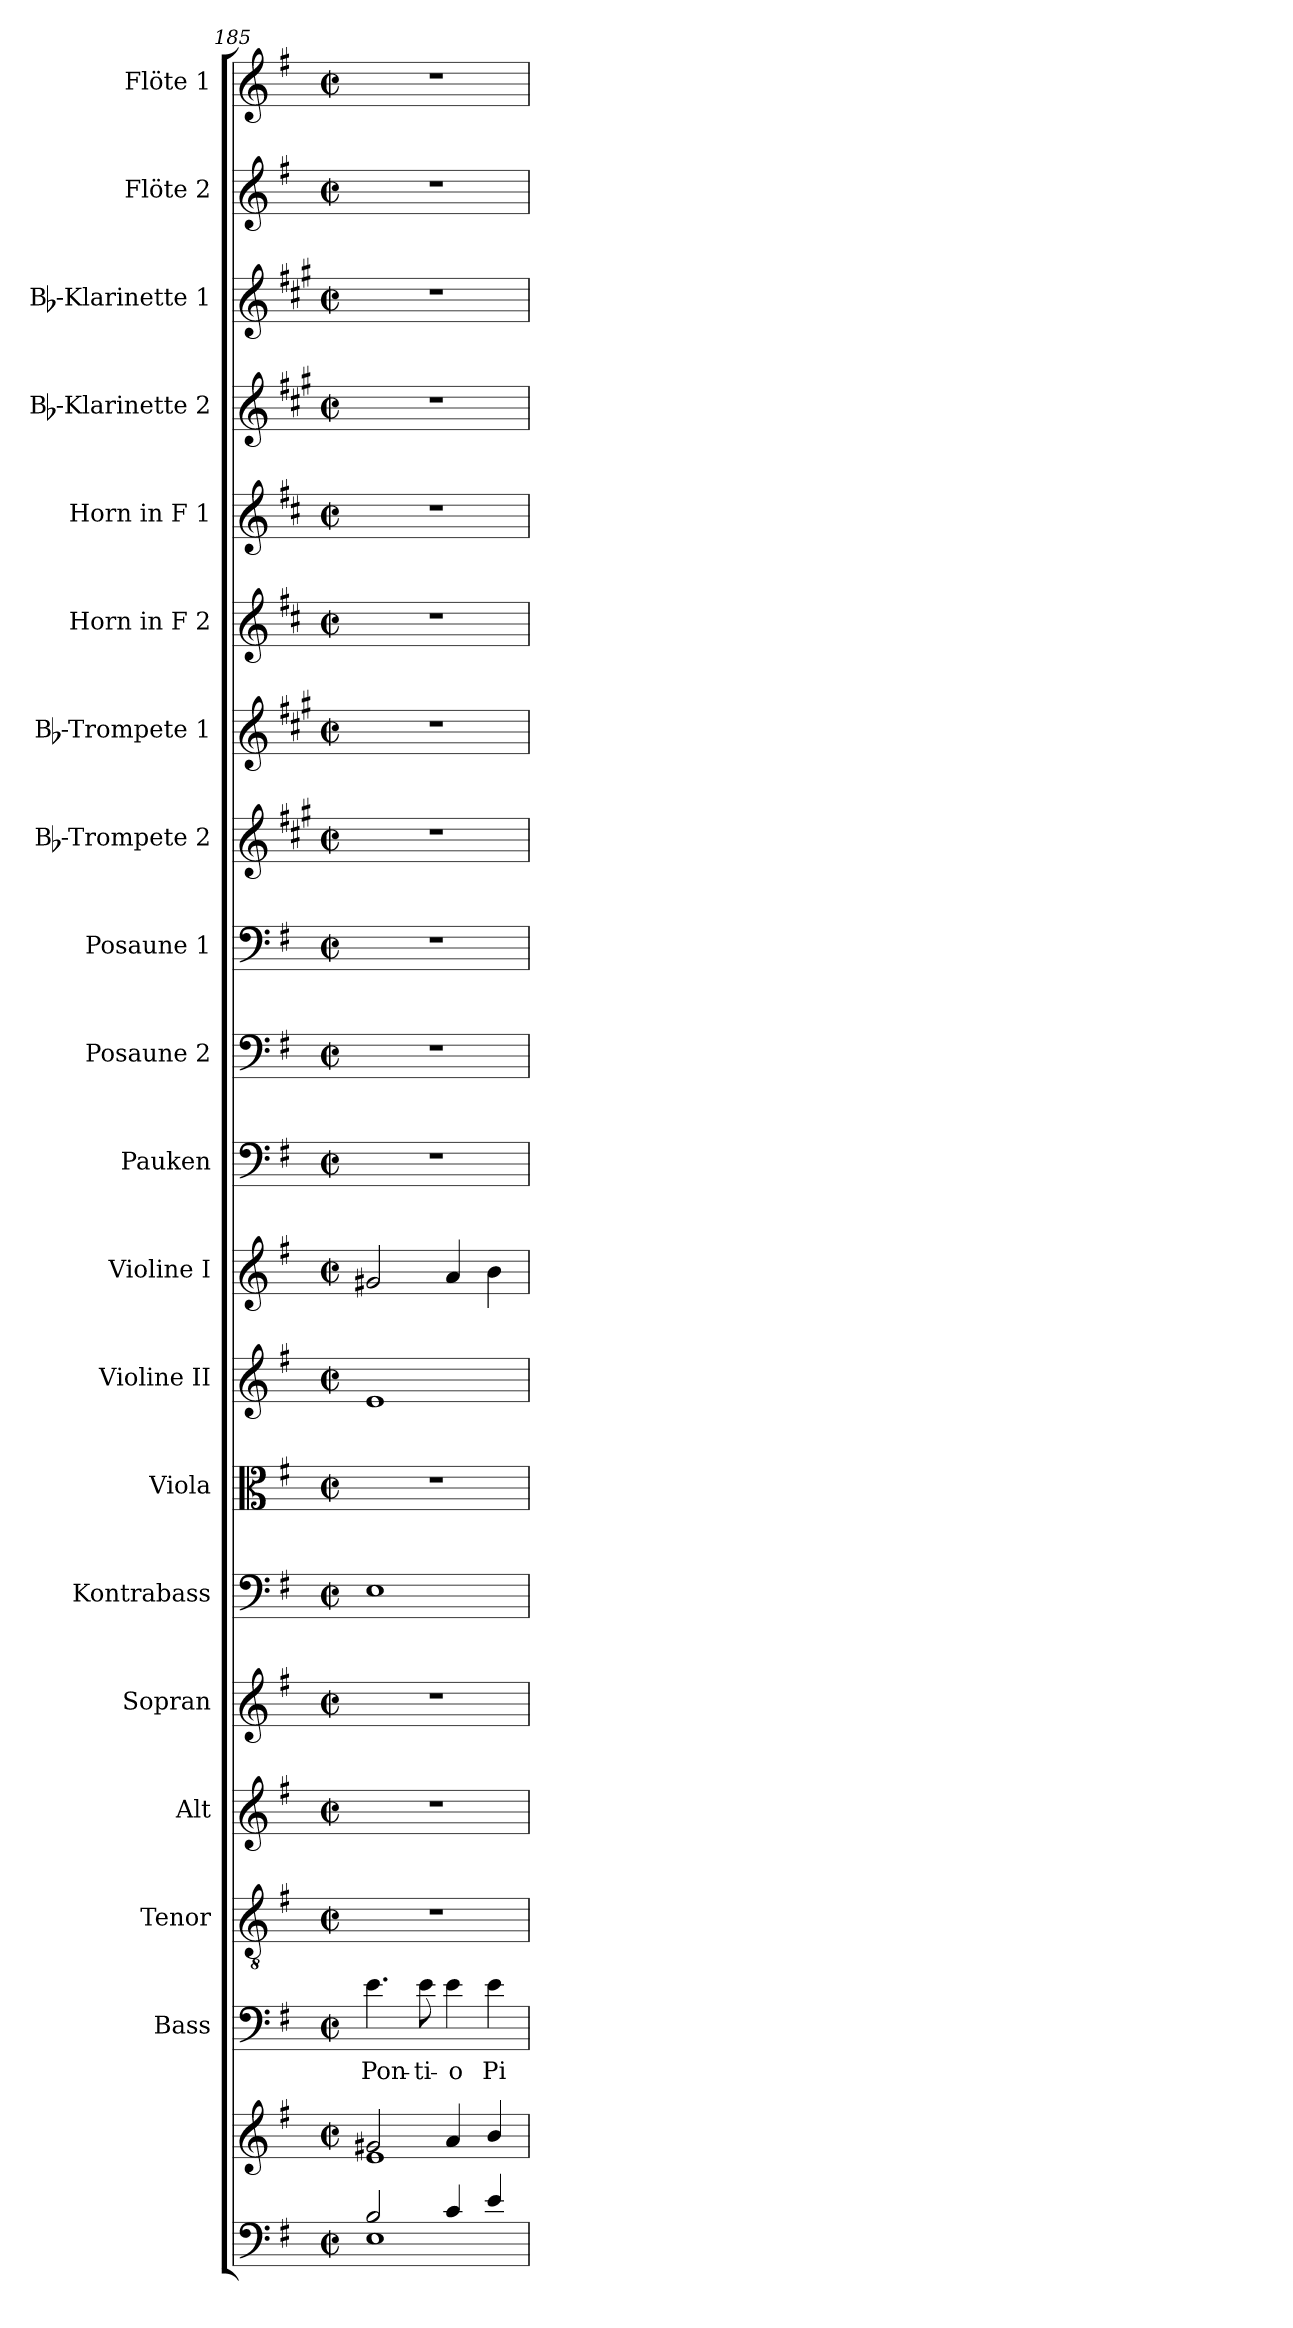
**kern	**kern	**kern	**text	**kern	**kern	**kern	**kern	**kern	**kern	**kern	**kern	**kern	**kern	**kern	**kern	**kern	**kern	**kern	**kern	**kern	**kern
*part20	*part20	*part19	*part19	*part18	*part17	*part16	*part15	*part14	*part13	*part12	*part11	*part10	*part9	*part8	*part7	*part6	*part5	*part4	*part3	*part2	*part1
*staff21	*staff20	*staff19	*staff19	*staff18	*staff17	*staff16	*staff15	*staff14	*staff13	*staff12	*staff11	*staff10	*staff9	*staff8	*staff7	*staff6	*staff5	*staff4	*staff3	*staff2	*staff1
*	*	*I"Bass	*	*I"Tenor	*I"Alt	*I"Sopran	*I"Kontrabass	*I"Viola	*I"Violine II	*I"Violine I	*I"Pauken	*I"Posaune 2	*I"Posaune 1	*I"Bb-Trompete 2	*I"Bb-Trompete 1	*I"Horn in F 2	*I"Horn in F 1	*I"Bb-Klarinette 2	*I"Bb-Klarinette 1	*I"Flöte 2	*I"Flöte 1
*	*	*I'B.	*	*I'T.	*I'A.	*I'S.	*I'Kb.	*I'Vla.	*I'Vl. II	*I'Vl. I	*I'Pk.	*I'Pos. 2	*I'Pos. 1	*I'Bb Trp. 2	*I'Bb Trp. 1	*	*	*I'Bb Kl. 2	*I'Bb Kl. 1	*I'Fl. 2	*I'Fl. 1
!!LO:PB:g=z
*clefF4	*clefG2	*clefF4	*	*clefGv2	*clefG2	*clefG2	*clefF4	*clefC3	*clefG2	*clefG2	*clefF4	*clefF4	*clefF4	*clefG2	*clefG2	*clefG2	*clefG2	*clefG2	*clefG2	*clefG2	*clefG2
*	*	*	*	*	*	*	*ITrd7c12	*	*	*	*	*	*	*ITrd1c2	*ITrd1c2	*ITrd4c7	*ITrd4c7	*ITrd1c2	*ITrd1c2	*	*
*k[f#]	*k[f#]	*k[f#]	*	*k[f#]	*k[f#]	*k[f#]	*k[f#]	*k[f#]	*k[f#]	*k[f#]	*k[f#]	*k[f#]	*k[f#]	*k[f#]	*k[f#]	*k[f#]	*k[f#]	*k[f#]	*k[f#]	*k[f#]	*k[f#]
*G:	*G:	*G:	*	*G:	*G:	*G:	*G:	*G:	*G:	*G:	*G:	*G:	*G:	*G:	*G:	*G:	*G:	*G:	*G:	*G:	*G:
*M2/2	*M2/2	*M2/2	*	*M2/2	*M2/2	*M2/2	*M2/2	*M2/2	*M2/2	*M2/2	*M2/2	*M2/2	*M2/2	*M2/2	*M2/2	*M2/2	*M2/2	*M2/2	*M2/2	*M2/2	*M2/2
*met(c|)	*met(c|)	*met(c|)	*	*met(c|)	*met(c|)	*met(c|)	*met(c|)	*met(c|)	*met(c|)	*met(c|)	*met(c|)	*met(c|)	*met(c|)	*met(c|)	*met(c|)	*met(c|)	*met(c|)	*met(c|)	*met(c|)	*met(c|)	*met(c|)
=185	=185	=185	=185	=185	=185	=185	=185	=185	=185	=185	=185	=185	=185	=185	=185	=185	=185	=185	=185	=185	=185
*^	*^	*	*	*	*	*	*	*	*	*	*	*	*	*	*	*	*	*	*	*	*
!	!	!	!	!	!LO:LY:b	!	!	!	!	!	!	!	!	!	!	!	!	!	!	!	!	!	!
2B/	1E	2g#X/	1e	4.e\	Pon-	1r	1r	1r	1EE	1r	1e	2g#X/	1r	1r	1r	1r	1r	1r	1r	1r	1r	1r	1r
!	!	!	!	!	!LO:LY:b	!	!	!	!	!	!	!	!	!	!	!	!	!	!	!	!	!	!
.	.	.	.	8e\	-ti-	.	.	.	.	.	.	.	.	.	.	.	.	.	.	.	.	.	.
!	!	!	!	!	!LO:LY:b	!	!	!	!	!	!	!	!	!	!	!	!	!	!	!	!	!	!
4c/	.	4a/	.	4e\	-o	.	.	.	.	.	.	4a/	.	.	.	.	.	.	.	.	.	.	.
!	!	!	!	!	!LO:LY:b	!	!	!	!	!	!	!	!	!	!	!	!	!	!	!	!	!	!
4e/	.	4b/	.	4e\	Pi-	.	.	.	.	.	.	4b\	.	.	.	.	.	.	.	.	.	.	.
*v	*v	*	*	*	*	*	*	*	*	*	*	*	*	*	*	*	*	*	*	*	*	*	*
*	*v	*v	*	*	*	*	*	*	*	*	*	*	*	*	*	*	*	*	*	*	*	*
=	=	=	=	=	=	=	=	=	=	=	=	=	=	=	=	=	=	=	=	=	=
*-	*-	*-	*-	*-	*-	*-	*-	*-	*-	*-	*-	*-	*-	*-	*-	*-	*-	*-	*-	*-	*-
